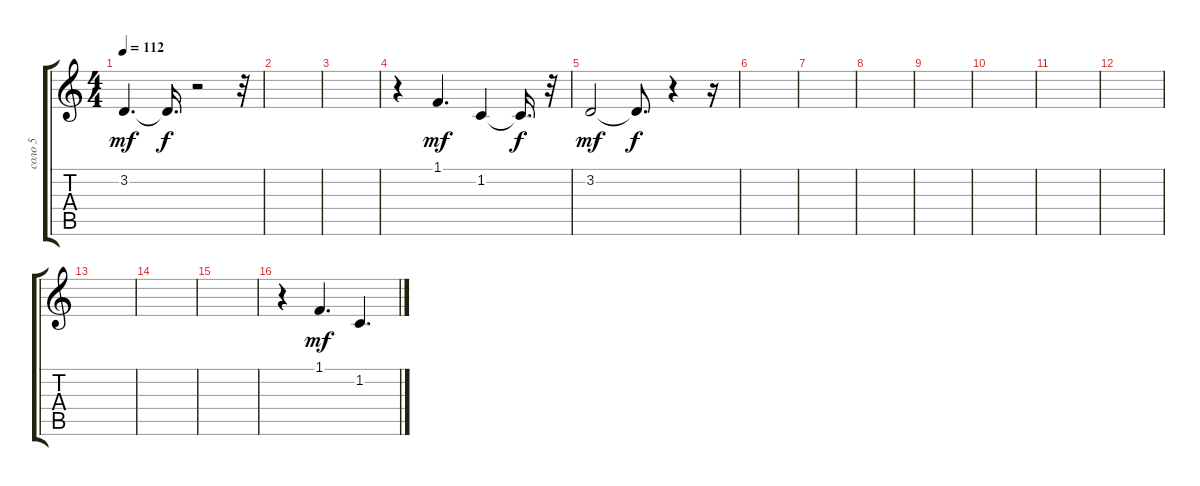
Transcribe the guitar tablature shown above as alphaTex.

\track ("соло 5" "соло 5") {instrument synthstrings2}
\staff {score tabs}
\tuning (E4 B3 G3 D3 A2 E2) {hide}
\ts (4 4)
\tempo 112
\clef g2
\ks c
3.2.4{d dy mf} 3.2{t}.16{d dy f} r.2 r.32 |
|
|
r.4 1.1.4{d dy mf} 1.2.4 1.2{t}.16{d dy f} r.32 |
3.2.2{dy mf} 3.2{t}.8{d dy f} r.4 r.16 |
|
|
|
|
|
|
|
|
|
|
r.4 1.1.4{d dy mf} 1.2.4{d}
